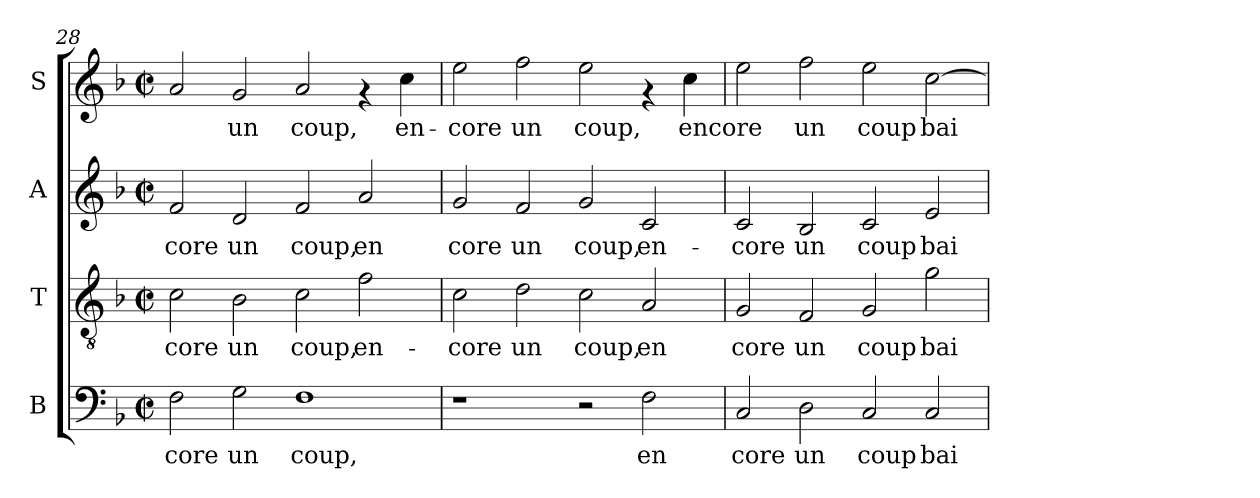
**kern	**text	**kern	**text	**kern	**text	**kern	**text
*part4	*part4	*part3	*part3	*part2	*part2	*part1	*part1
*staff4	*staff4	*staff3	*staff3	*staff2	*staff2	*staff1	*staff1
*I"B	*	*I"T	*	*I"A	*	*I"S	*
*clefF4	*	*clefGv2	*	*clefG2	*	*clefG2	*
*k[b-]	*	*k[b-]	*	*k[b-]	*	*k[b-]	*
*F:	*	*F:	*	*F:	*	*F:	*
*M2/2	*	*M2/2	*	*M2/2	*	*M2/2	*
*met(c|)	*	*met(c|)	*	*met(c|)	*	*met(c|)	*
=28	=28	=28	=28	=28	=28	=28	=28
!	!LO:LY:b:cj	!	!LO:LY:b:cj	!	!LO:LY:b:cj	!	!LO:LY:b:cj
2F\	-core	2c\	-core	2f/	core	2a/	.
!	!LO:LY:b:cj	!	!LO:LY:b:cj	!	!LO:LY:b:cj	!	!LO:LY:b:cj
2G\	un	2B-\	un	2d/	un	2g/	un
!	!LO:LY:b:cj	!	!LO:LY:b:cj	!	!LO:LY:b:cj	!	!LO:LY:b:cj
1F	coup,	2c\	coup,	2f/	coup,	2a/	coup,
!	!	!	!LO:LY:b:cj	!	!LO:LY:b:cj	!	!
.	.	2f\	en-	2a/	en	4rf	.
!	!	!	!	!	!	!	!LO:LY:b:cj
.	.	.	.	.	.	4cc\	en-
!!LO:PB:g=z
=29	=29	=29	=29	=29	=29	=29	=29
!	!	!	!LO:LY:b:cj	!	!LO:LY:b:cj	!	!LO:LY:b:cj
1r	.	2c\	-core	2g/	core	2ee\	-core
!	!	!	!LO:LY:b:cj	!	!LO:LY:b:cj	!	!LO:LY:b:cj
.	.	2d\	un	2f/	un	2ff\	un
!	!	!	!LO:LY:b:cj	!	!LO:LY:b:cj	!	!LO:LY:b:cj
2r	.	2c\	coup,	2g/	coup,	2ee\	coup,
!	!LO:LY:b:cj	!	!LO:LY:b:cj	!	!LO:LY:b:cj	!	!
2F\	en	2A/	en	2c/	en-	4rf	.
!	!	!	!	!	!	!	!LO:LY:b:cj
.	.	.	.	.	.	4cc\	encore
=30	=30	=30	=30	=30	=30	=30	=30
!	!LO:LY:b:cj	!	!LO:LY:b:cj	!	!LO:LY:b:cj	!	!LO:LY:b:cj
2C/	core	2G/	core	2c/	-core	2ee\	.
!	!LO:LY:b:cj	!	!LO:LY:b:cj	!	!LO:LY:b:cj	!	!LO:LY:b:cj
2D\	un	2F/	un	2B-/	un	2ff\	un
!	!LO:LY:b:cj	!	!LO:LY:b:cj	!	!LO:LY:b:cj	!	!LO:LY:b:cj
2C/	coup	2G/	coup	2c/	coup	2ee\	coup
!	!LO:LY:b:cj	!	!LO:LY:b:cj	!	!LO:LY:b:cj	!	!LO:LY:b:cj
2C/	bai	2g\	bai	2e/	bai-	[>2cc\	bai
=	=	=	=	=	=	=	=
*-	*-	*-	*-	*-	*-	*-	*-
